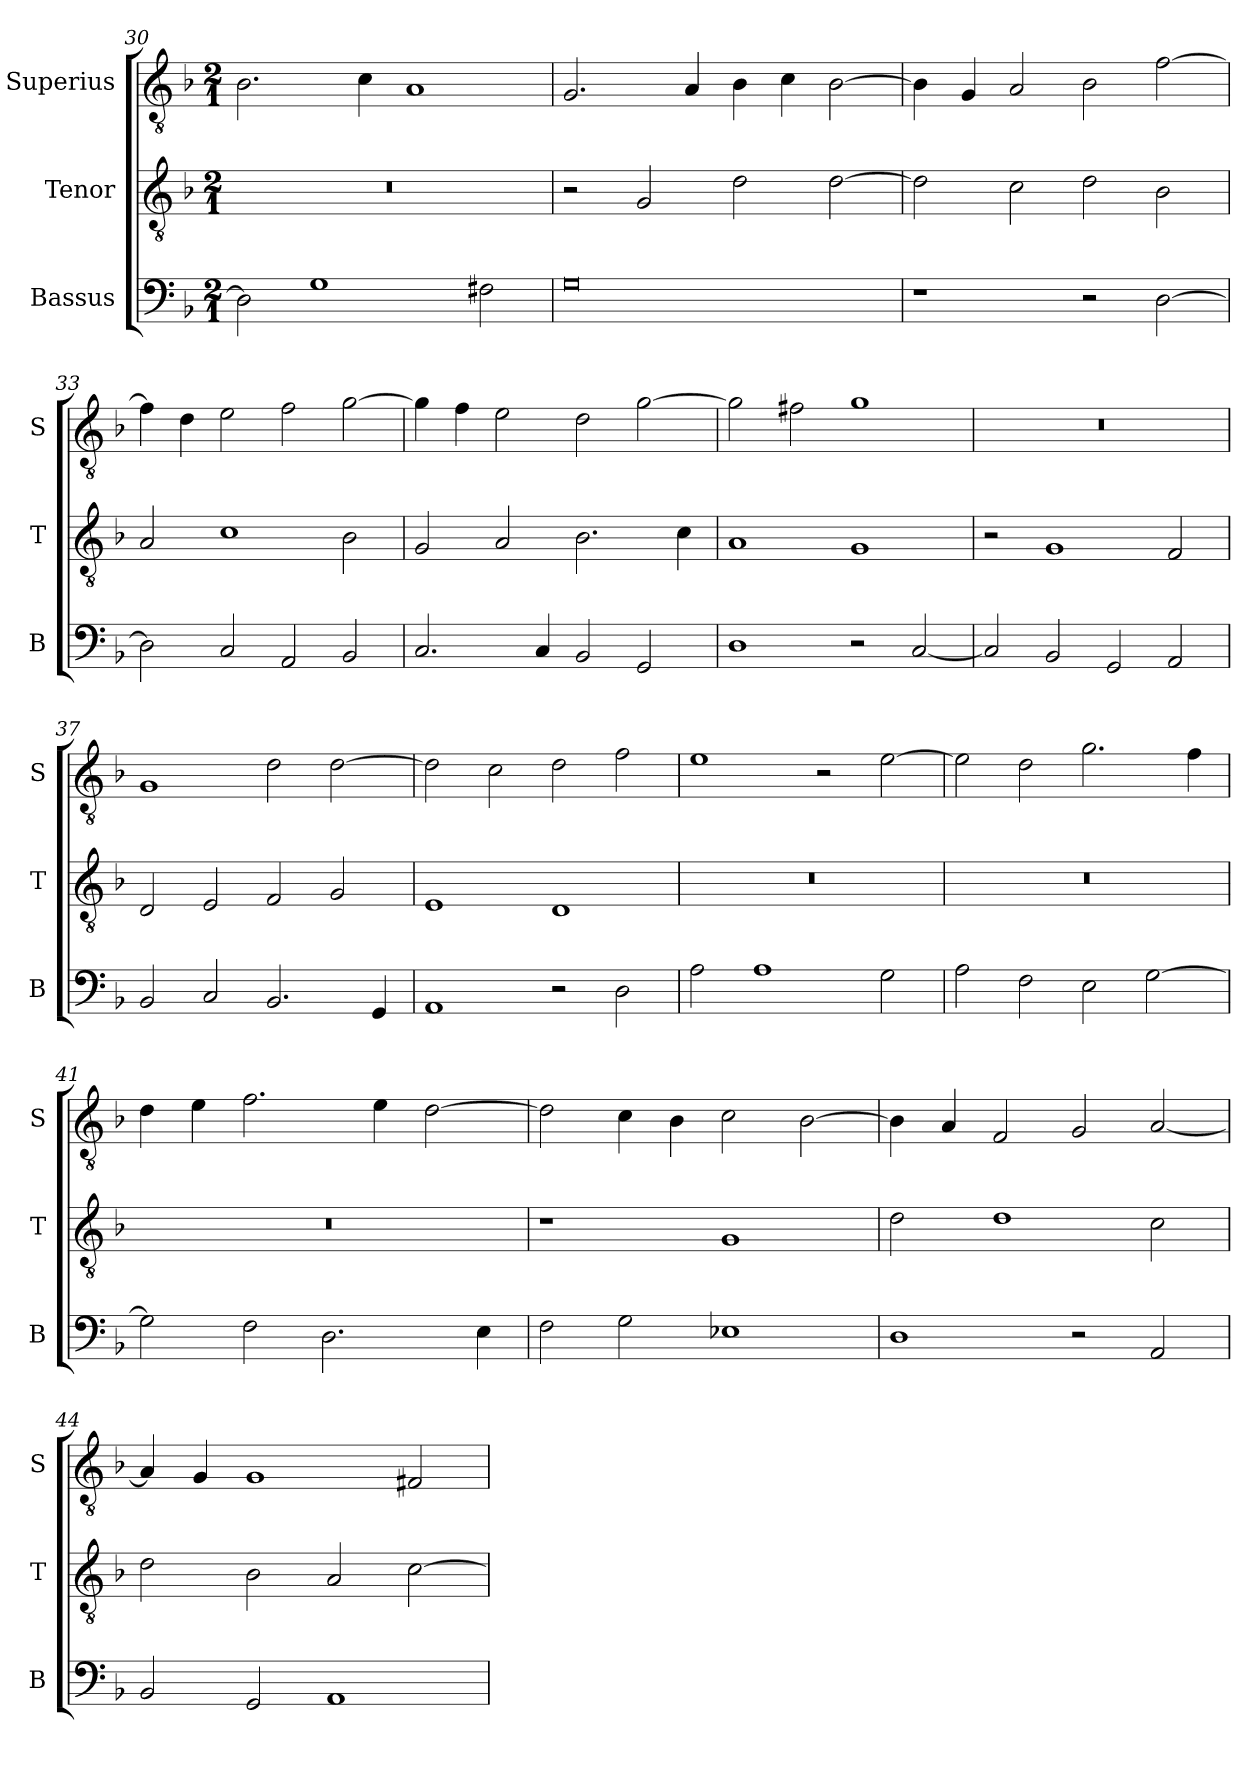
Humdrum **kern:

**kern	**kern	**kern
*part3	*part2	*part1
*staff3	*staff2	*staff1
*I"Bassus	*I"Tenor	*I"Superius
*I'B	*I'T	*I'S
*clefF4	*clefGv2	*clefGv2
*k[b-]	*k[b-]	*k[b-]
*F:	*F:	*F:
*M2/1	*M2/1	*M2/1
=30	=30	=30
2D]	0r	2.B-
1G	.	.
.	.	4c
.	.	1A
2F#X	.	.
=31	=31	=31
0G	2r	2.G
.	2G	.
.	.	4A
.	2d	4B-
.	.	4c
.	[2d	[2B-
=32	=32	=32
1r	2d]	4B-]
.	.	4G
.	2c	2A
2r	2d	2B-
[2D	2B-	[2f
=33	=33	=33
2D]	2A	4f]
.	.	4d
2C	1c	2e
2AA	.	2f
2BB-	2B-	[2g
=34	=34	=34
2.C	2G	4g]
.	.	4f
.	2A	2e
4C	.	.
2BB-	2.B-	2d
2GG	.	[2g
.	4c	.
=35	=35	=35
1D	1A	2g]
.	.	2f#X
2r	1G	1g
[2C	.	.
=36	=36	=36
2C]	2r	0r
2BB-	1G	.
2GG	.	.
2AA	2F	.
=37	=37	=37
2BB-	2D	1G
2C	2E	.
2.BB-	2F	2d
.	2G	[2d
4GG	.	.
=38	=38	=38
1AA	1E	2d]
.	.	2c
2r	1D	2d
2D	.	2f
=39	=39	=39
2A	0r	1e
1A	.	.
.	.	2r
2G	.	[2e
=40	=40	=40
2A	0r	2e]
2F	.	2d
2E	.	2.g
[2G	.	.
.	.	4f
=41	=41	=41
2G]	0r	4d
.	.	4e
2F	.	2.f
2.D	.	.
.	.	4e
.	.	[2d
4E	.	.
=42	=42	=42
2F	1r	2d]
2G	.	4c
.	.	4B-
1E-X	1G	2c
.	.	[2B-
=43	=43	=43
1D	2d	4B-]
.	.	4A
.	1d	2F
2r	.	2G
2AA	2c	[2A
=44	=44	=44
2BB-	2d	4A]
.	.	4G
2GG	2B-	1G
1AA	2A	.
.	[2c	2F#X
=	=	=
*-	*-	*-
